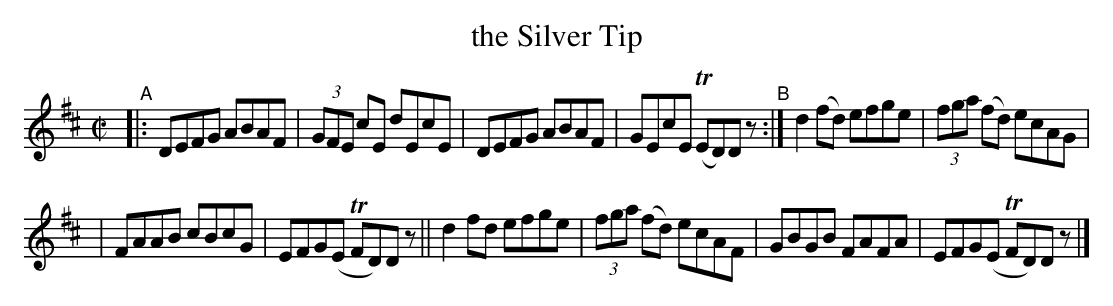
X:1
T: the Silver Tip
M: C|
L: 1/8
K: D
"^A"\
|: DEFG ABAF | (3GFE cE dEcE | DEFG ABAF | GEcE (TED)D z "^B":| d2(fd) efge | (3fga (fd) ecAG |
| FAAB cBcG | EFG(E TFD)D z || d2fd efge | (3fga (fd) ecAF | GBGB FAFA | EFG(E TFD)D z |]
